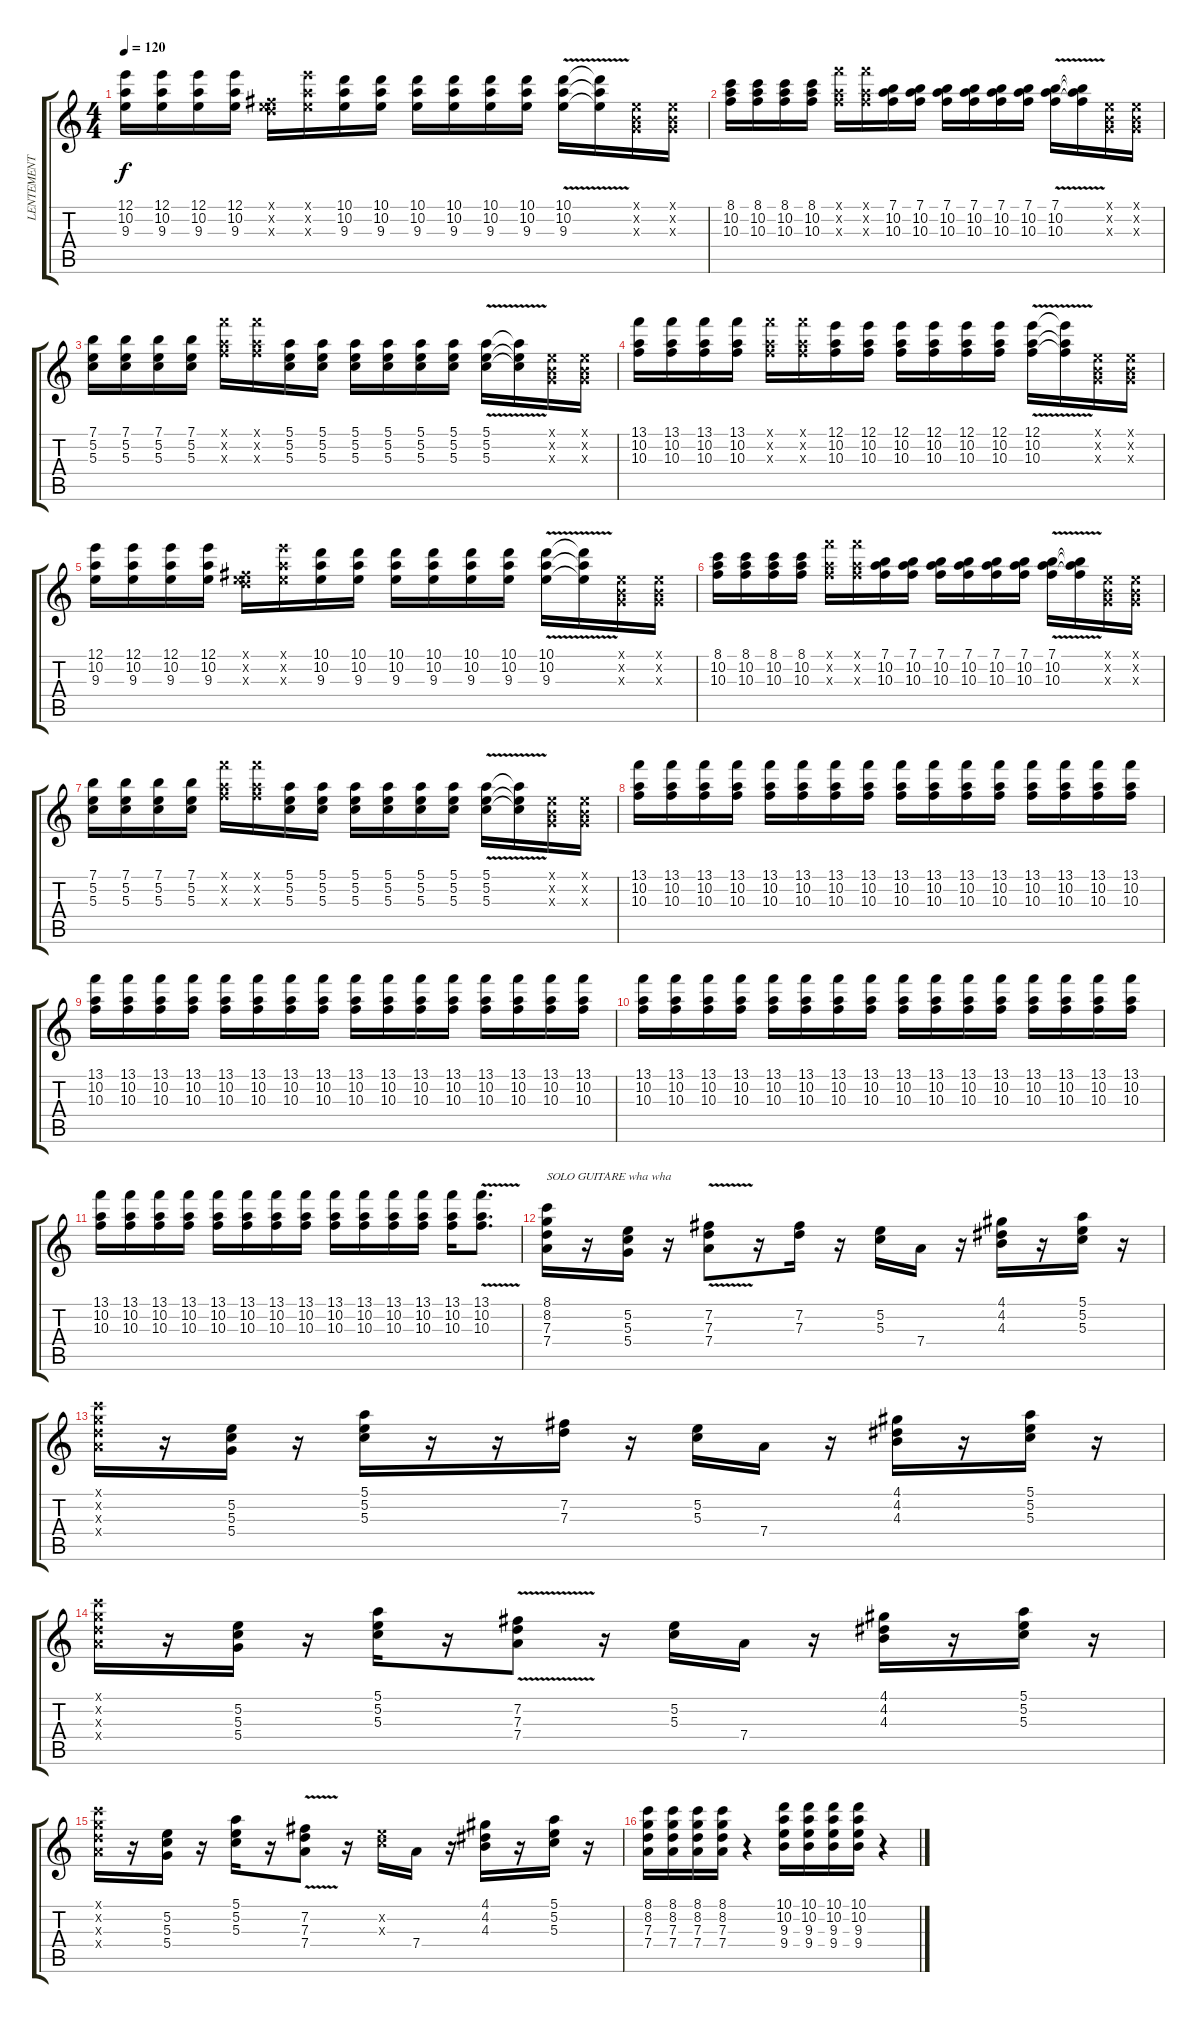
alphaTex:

\track ("LENTEMENT (guitare)" "LENTEMENT ") {instrument acousticguitarnylon}
\staff {score tabs}
\tuning (E4 B3 G3 D3 A2 E2) {hide}
\ts (4 4)
\tempo 120
\clef g2
\ks c
(12.1 10.2 9.3).16{dy f} (12.1 10.2 9.3).16 (12.1 10.2 9.3).16 (12.1 10.2 9.3).16 (0.1{x} 7.2{x} 7.3{x}).16 (12.1{x} 10.2{x} 9.3{x}).16 (10.1 10.2 9.3).16 (10.1 10.2 9.3).16 (10.1 10.2 9.3).16 (10.1 10.2 9.3).16 (10.1 10.2 9.3).16 (10.1 10.2 9.3).16 (10.1{v} 10.2{v} 9.3{v}).16 (10.1{t} 10.2{t} 9.3{t}).16 (0.1{x} 0.2{x} 0.3{x}).16 (0.1{x} 0.2{x} 0.3{x}).16 |
(8.1 10.2 10.3).16 (8.1 10.2 10.3).16 (8.1 10.2 10.3).16 (8.1 10.2 10.3).16 (13.1{x} 10.2{x} 10.3{x}).16 (13.1{x} 10.2{x} 10.3{x}).16 (7.1 10.2 10.3).16 (7.1 10.2 10.3).16 (7.1 10.2 10.3).16 (7.1 10.2 10.3).16 (7.1 10.2 10.3).16 (7.1 10.2 10.3).16 (7.1{v} 10.2{v} 10.3{v}).16 (7.1{t} 10.2{t} 10.3{t}).16 (0.1{x} 0.2{x} 0.3{x}).16 (0.1{x} 0.2{x} 0.3{x}).16 |
(7.1 5.2 5.3).16 (7.1 5.2 5.3).16 (7.1 5.2 5.3).16 (7.1 5.2 5.3).16 (13.1{x} 10.2{x} 10.3{x}).16 (13.1{x} 10.2{x} 10.3{x}).16 (5.1 5.2 5.3).16 (5.1 5.2 5.3).16 (5.1 5.2 5.3).16 (5.1 5.2 5.3).16 (5.1 5.2 5.3).16 (5.1 5.2 5.3).16 (5.1{v} 5.2{v} 5.3{v}).16 (5.1{t} 5.2{t} 5.3{t}).16 (0.1{x} 0.2{x} 0.3{x}).16 (0.1{x} 0.2{x} 0.3{x}).16 |
(13.1 10.2 10.3).16 (13.1 10.2 10.3).16 (13.1 10.2 10.3).16 (13.1 10.2 10.3).16 (13.1{x} 10.2{x} 10.3{x}).16 (13.1{x} 10.2{x} 10.3{x}).16 (12.1 10.2 10.3).16 (12.1 10.2 10.3).16 (12.1 10.2 10.3).16 (12.1 10.2 10.3).16 (12.1 10.2 10.3).16 (12.1 10.2 10.3).16 (12.1{v} 10.2{v} 10.3{v}).16 (12.1{t} 10.2{t} 10.3{t}).16 (0.1{x} 0.2{x} 0.3{x}).16 (0.1{x} 0.2{x} 0.3{x}).16 |
(12.1 10.2 9.3).16 (12.1 10.2 9.3).16 (12.1 10.2 9.3).16 (12.1 10.2 9.3).16 (0.1{x} 7.2{x} 7.3{x}).16 (12.1{x} 10.2{x} 9.3{x}).16 (10.1 10.2 9.3).16 (10.1 10.2 9.3).16 (10.1 10.2 9.3).16 (10.1 10.2 9.3).16 (10.1 10.2 9.3).16 (10.1 10.2 9.3).16 (10.1{v} 10.2{v} 9.3{v}).16 (10.1{t} 10.2{t} 9.3{t}).16 (0.1{x} 0.2{x} 0.3{x}).16 (0.1{x} 0.2{x} 0.3{x}).16 |
(8.1 10.2 10.3).16 (8.1 10.2 10.3).16 (8.1 10.2 10.3).16 (8.1 10.2 10.3).16 (13.1{x} 10.2{x} 10.3{x}).16 (13.1{x} 10.2{x} 10.3{x}).16 (7.1 10.2 10.3).16 (7.1 10.2 10.3).16 (7.1 10.2 10.3).16 (7.1 10.2 10.3).16 (7.1 10.2 10.3).16 (7.1 10.2 10.3).16 (7.1{v} 10.2{v} 10.3{v}).16 (7.1{t} 10.2{t} 10.3{t}).16 (0.1{x} 0.2{x} 0.3{x}).16 (0.1{x} 0.2{x} 0.3{x}).16 |
(7.1 5.2 5.3).16 (7.1 5.2 5.3).16 (7.1 5.2 5.3).16 (7.1 5.2 5.3).16 (13.1{x} 10.2{x} 10.3{x}).16 (13.1{x} 10.2{x} 10.3{x}).16 (5.1 5.2 5.3).16 (5.1 5.2 5.3).16 (5.1 5.2 5.3).16 (5.1 5.2 5.3).16 (5.1 5.2 5.3).16 (5.1 5.2 5.3).16 (5.1{v} 5.2{v} 5.3{v}).16 (5.1{t} 5.2{t} 5.3{t}).16 (0.1{x} 0.2{x} 0.3{x}).16 (0.1{x} 0.2{x} 0.3{x}).16 |
(13.1 10.2 10.3).16 (13.1 10.2 10.3).16 (13.1 10.2 10.3).16 (13.1 10.2 10.3).16 (13.1 10.2 10.3).16 (13.1 10.2 10.3).16 (13.1 10.2 10.3).16 (13.1 10.2 10.3).16 (13.1 10.2 10.3).16 (13.1 10.2 10.3).16 (13.1 10.2 10.3).16 (13.1 10.2 10.3).16 (13.1 10.2 10.3).16 (13.1 10.2 10.3).16 (13.1 10.2 10.3).16 (13.1 10.2 10.3).16 |
(13.1 10.2 10.3).16 (13.1 10.2 10.3).16 (13.1 10.2 10.3).16 (13.1 10.2 10.3).16 (13.1 10.2 10.3).16 (13.1 10.2 10.3).16 (13.1 10.2 10.3).16 (13.1 10.2 10.3).16 (13.1 10.2 10.3).16 (13.1 10.2 10.3).16 (13.1 10.2 10.3).16 (13.1 10.2 10.3).16 (13.1 10.2 10.3).16 (13.1 10.2 10.3).16 (13.1 10.2 10.3).16 (13.1 10.2 10.3).16 |
(13.1 10.2 10.3).16 (13.1 10.2 10.3).16 (13.1 10.2 10.3).16 (13.1 10.2 10.3).16 (13.1 10.2 10.3).16 (13.1 10.2 10.3).16 (13.1 10.2 10.3).16 (13.1 10.2 10.3).16 (13.1 10.2 10.3).16 (13.1 10.2 10.3).16 (13.1 10.2 10.3).16 (13.1 10.2 10.3).16 (13.1 10.2 10.3).16 (13.1 10.2 10.3).16 (13.1 10.2 10.3).16 (13.1 10.2 10.3).16 |
(13.1 10.2 10.3).16 (13.1 10.2 10.3).16 (13.1 10.2 10.3).16 (13.1 10.2 10.3).16 (13.1 10.2 10.3).16 (13.1 10.2 10.3).16 (13.1 10.2 10.3).16 (13.1 10.2 10.3).16 (13.1 10.2 10.3).16 (13.1 10.2 10.3).16 (13.1 10.2 10.3).16 (13.1 10.2 10.3).16 (13.1 10.2 10.3).16 (13.1{v} 10.2{v} 10.3{v}).8{d} |
(8.1 8.2 7.3 7.4).16{txt "SOLO GUITARE wha wha" instrument acousticguitarnylon} r.16 (5.2 5.3 5.4).16 r.16 (7.2{v} 7.3{v} 7.4{v}).8 r.16 (7.2 7.3).16 r.16 (5.2 5.3).16 7.4.16 r.16 (4.1 4.2 4.3).16 r.16 (5.1 5.2 5.3).16 r.16 |
(8.1{x} 8.2{x} 7.3{x} 7.4{x}).16 r.16 (5.2 5.3 5.4).16 r.16 (5.1 5.2 5.3).16 r.16 r.16 (7.2 7.3).16 r.16 (5.2 5.3).16 7.4.16 r.16 (4.1 4.2 4.3).16 r.16 (5.1 5.2 5.3).16 r.16 |
(8.1{x} 8.2{x} 7.3{x} 7.4{x}).16 r.16 (5.2 5.3 5.4).16 r.16 (5.1 5.2 5.3).16 r.16 (7.2{v} 7.3{v} 7.4{v}).8 r.16 (5.2 5.3).16 7.4.16 r.16 (4.1 4.2 4.3).16 r.16 (5.1 5.2 5.3).16 r.16 |
(8.1{x} 8.2{x} 7.3{x} 7.4{x}).16 r.16 (5.2 5.3 5.4).16 r.16 (5.1 5.2 5.3).16 r.16 (7.2{v} 7.3{v} 7.4{v}).8 r.16 (5.2{x} 5.3{x}).16 7.4.16 r.16 (4.1 4.2 4.3).16 r.16 (5.1 5.2 5.3).16 r.16 |
(8.1 8.2 7.3 7.4).16 (8.1 8.2 7.3 7.4).16 (8.1 8.2 7.3 7.4).16 (8.1 8.2 7.3 7.4).16 r.4 (10.1 10.2 9.3 9.4).16 (10.1 10.2 9.3 9.4).16 (10.1 10.2 9.3 9.4).16 (10.1 10.2 9.3 9.4).16 r.4
